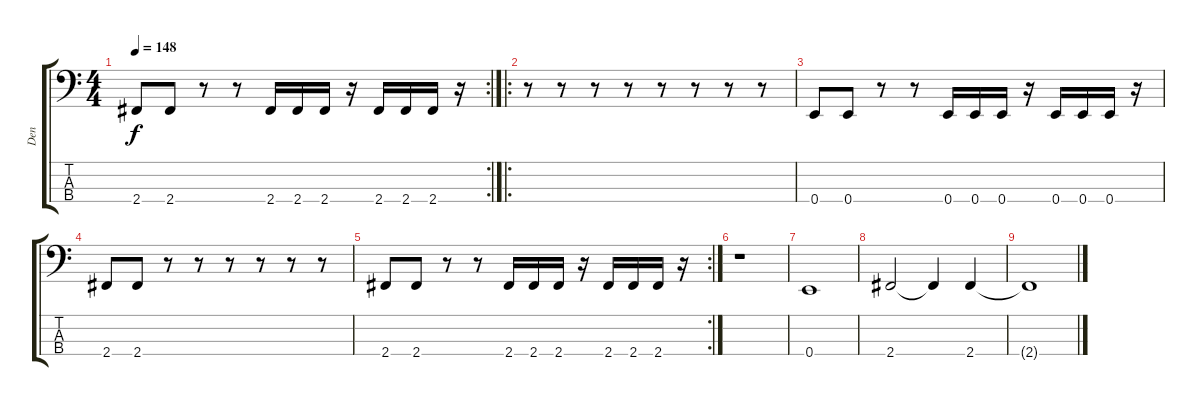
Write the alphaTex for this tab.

\track ("Den" "Den") {instrument electricbasspick}
\staff {score tabs}
\tuning (G2 D2 A1 E1) {hide}
\rc 2
\ts (4 4)
\tempo 148
\clef f4
\ks c
2.4.8{dy f} 2.4.8 r.8 r.8 2.4.16 2.4.16 2.4.16 r.16 2.4.16 2.4.16 2.4.16 r.16 |
\ro
r.8 r.8 r.8 r.8 r.8 r.8 r.8 r.8 |
0.4.8 0.4.8 r.8 r.8 0.4.16 0.4.16 0.4.16 r.16 0.4.16 0.4.16 0.4.16 r.16 |
2.4.8 2.4.8 r.8 r.8 r.8 r.8 r.8 r.8 |
\rc 2
2.4.8 2.4.8 r.8 r.8 2.4.16 2.4.16 2.4.16 r.16 2.4.16 2.4.16 2.4.16 r.16 |
r.1 |
0.4.1 |
2.4.2 2.4{t}.4 2.4.4 |
2.4{t}.1
